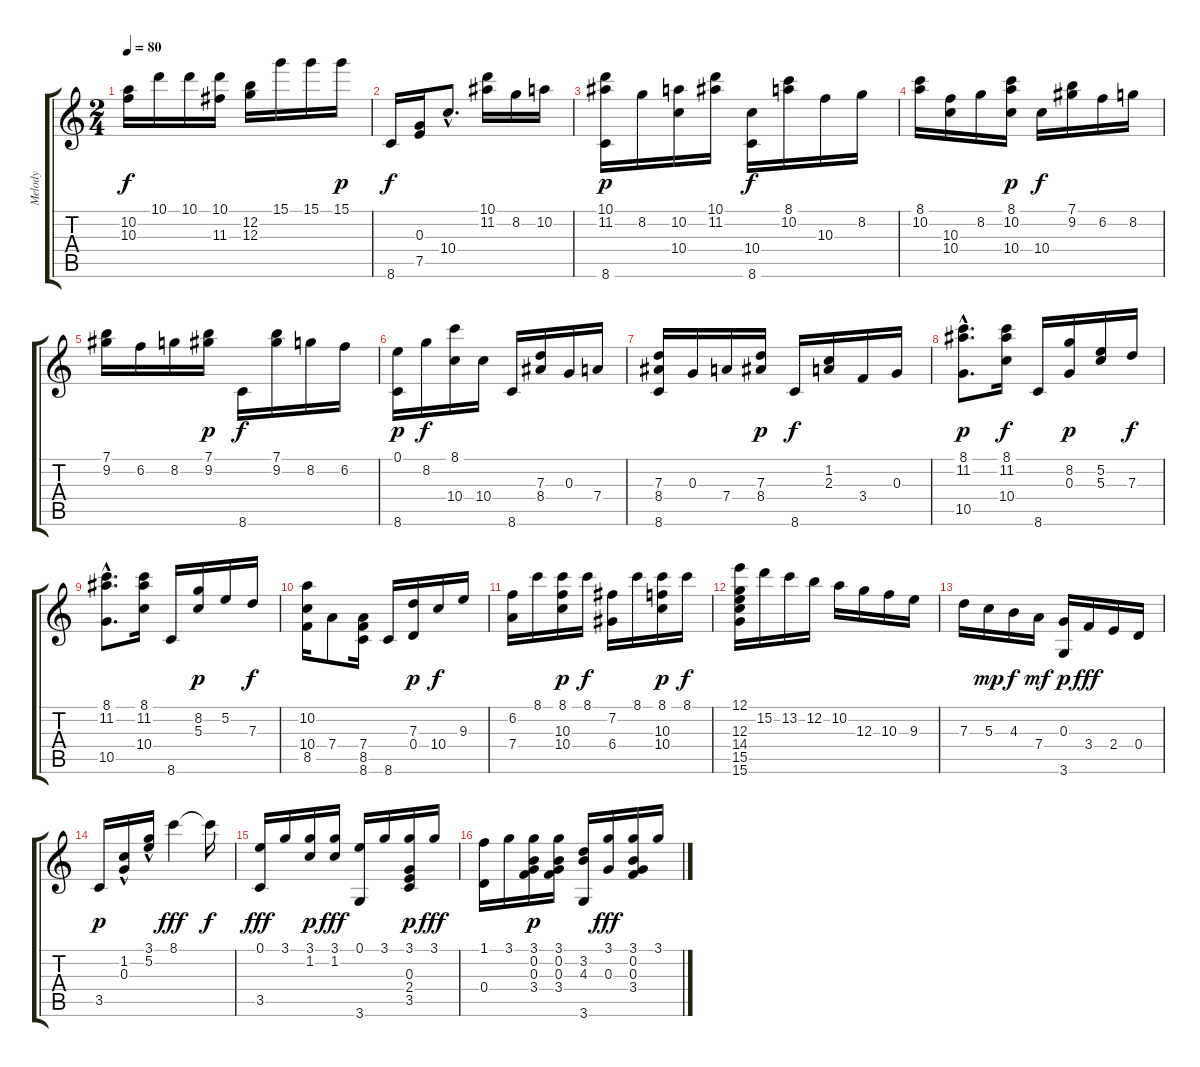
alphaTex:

\track ("Melody" "Melody") {instrument acousticguitarnylon}
\staff {score tabs}
\tuning (E4 B3 G3 D3 A2 E2) {hide}
\ts (2 4)
\tempo 80
\clef g2
\ks c
(10.2 10.3).16{dy f} 10.1.16 10.1.16 (10.1 11.3).16 (12.2 12.3).16 15.1.16 15.1.16 15.1.16{dy p} |
8.6.16{dy f} (0.3 7.5).16 10.4{hac}.8{d} (10.1 11.2).16 8.2.16 10.2.16 |
(10.1 11.2 8.6).16{dy p} 8.2.16 (10.2 10.4).16 (10.1 11.2).16 (10.4 8.6).16{dy f} (8.1 10.2).16 10.3.16 8.2.16 |
(8.1 10.2).16 (10.3 10.4).16 8.2.16 (8.1 10.2 10.4).16{dy p} 10.4.16{dy f} (7.1 9.2).16 6.2.16 8.2.16 |
(7.1 9.2).16 6.2.16 8.2.16 (7.1 9.2).16{dy p} 8.6.16{dy f} (7.1 9.2).16 8.2.16 6.2.16 |
(0.1 8.6).16{dy p} 8.2.16{dy f} (8.1 10.4).16 10.4.16 8.6.16 (7.3 8.4).16 0.3.16 7.4.16 |
(7.3 8.4 8.6).16 0.3.16 7.4.16 (7.3 8.4).16{dy p} 8.6.16{dy f} (1.2 2.3).16 3.4.16 0.3.16 |
(8.1{hac} 11.2{hac} 10.5{hac}).8{d dy p} (8.1 11.2 10.4).16{dy f} 8.6.16 (8.2 0.3).16{dy p} (5.2 5.3).16 7.3.16{dy f} |
(8.1{hac} 11.2{hac} 10.5{hac}).8{d} (8.1 11.2 10.4).16 8.6.16 (8.2 5.3).16{dy p} 5.2.16 7.3.16{dy f} |
(10.2 10.4 8.5).16 7.4.8 (7.4 8.5 8.6).16 8.6.16 (7.3 0.4).16{dy p} 10.4.16{dy f} 9.3.16 |
(6.2 7.4).16 8.1.16 (8.1 10.3 10.4).16{dy p} 8.1.16{dy f} (7.2 6.4).16 8.1.16 (8.1 10.3 10.4).16{dy p} 8.1.16{dy f} |
(12.1 12.3 14.4 15.5 15.6).16 15.2.16 13.2.16 12.2.16 10.2.16 12.3.16 10.3.16 9.3.16 |
7.3.16 5.3.16{dy mp} 4.3.16{dy f} 7.4.16{dy mf} (0.3 3.6).16{dy p} 3.4.16{dy fff} 2.4.16 0.4.16 |
3.5.16{dy p} (1.2{hac} 0.3).16 (3.1{hac} 5.2{hac}).16 8.1.4{dy fff} 8.1{t}.16{dy f} |
(0.1 3.5).16{dy fff} 3.1.16 (3.1 1.2).16{dy p} (3.1 1.2).16{dy fff} (0.1 3.6).16 3.1.16 (3.1 0.3 2.4 3.5).16{dy p} 3.1.16{dy fff} |
(1.1 0.4).16 3.1.16 (3.1 0.2 0.3 3.4).16{dy p} (3.1 0.2 0.3 3.4).16 (3.2 4.3 3.6).16 (3.1 0.3).16{dy fff} (3.1 0.2 0.3 3.4).16 3.1.16
